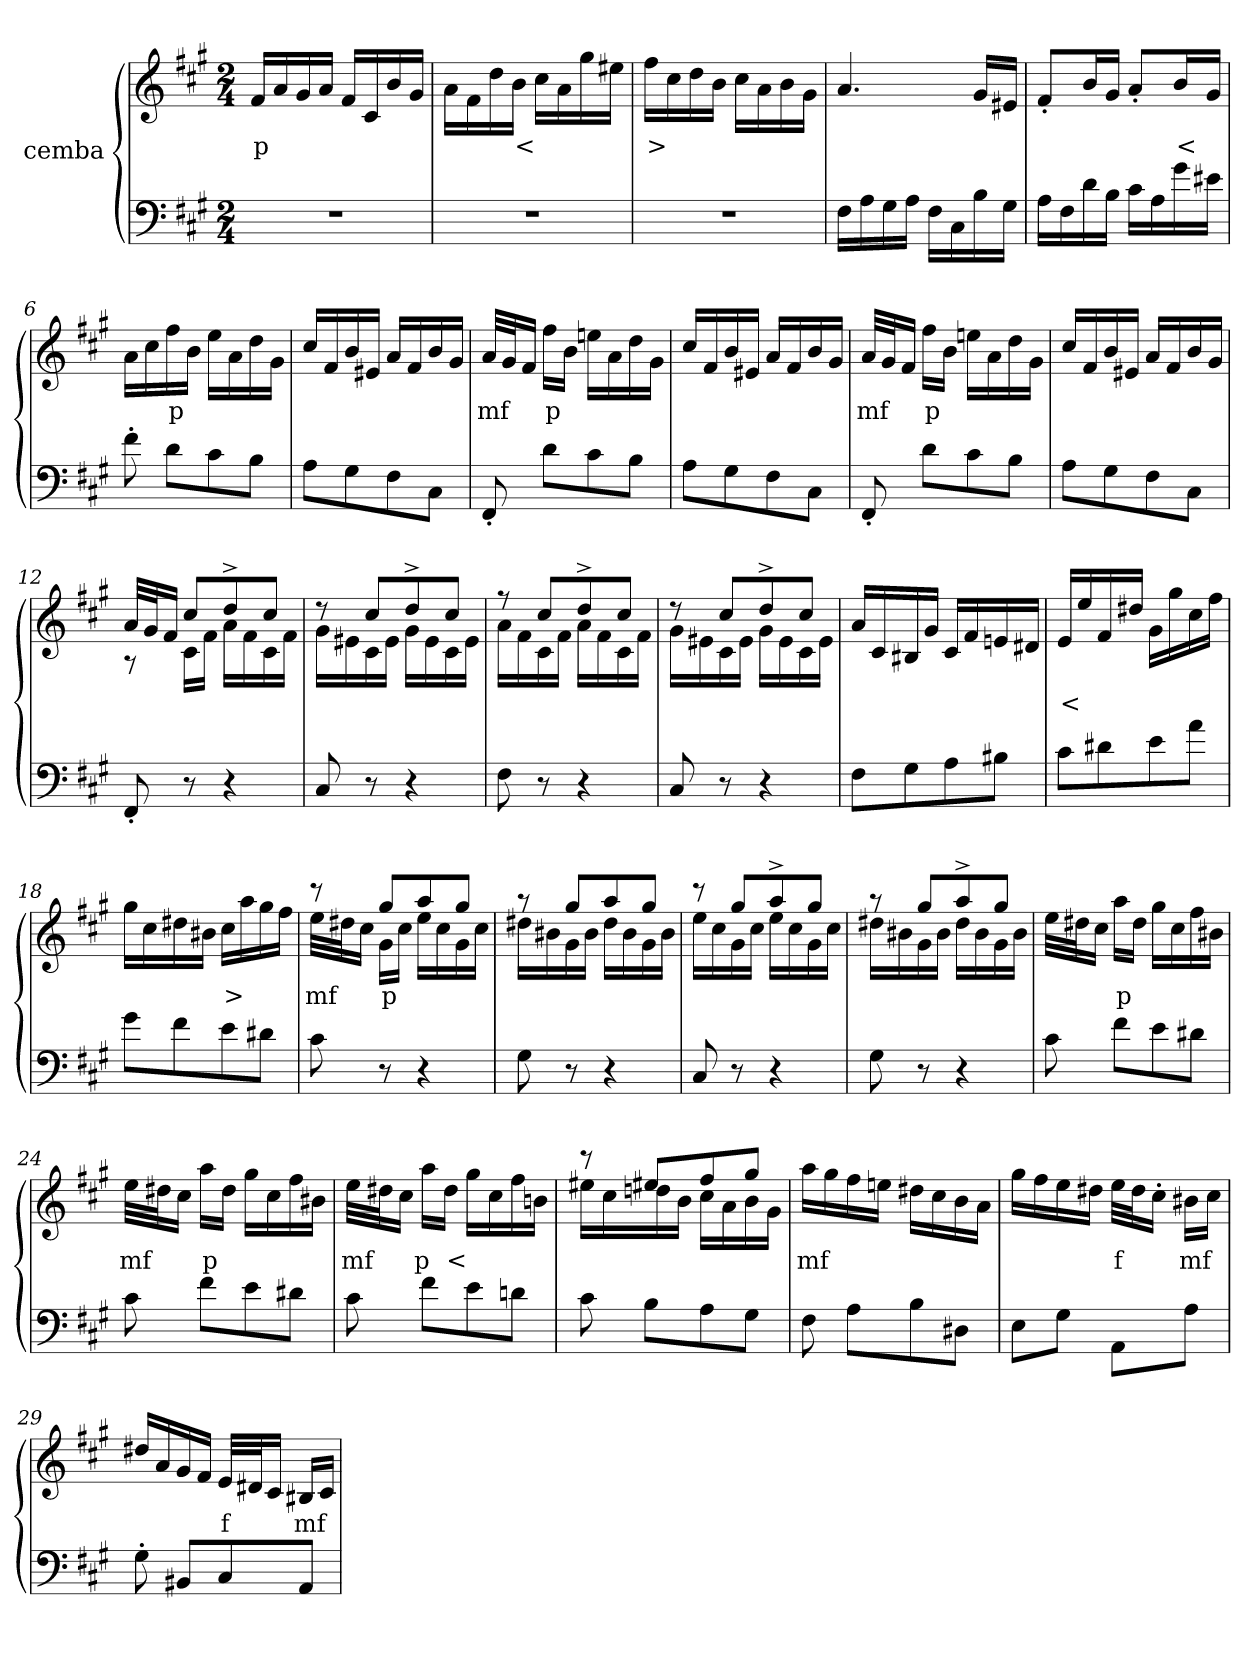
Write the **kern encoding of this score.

**kern	**kern	**text
*part2	*part1	*part1
*staff2	*staff1	*staff1
*I"cemba	*I"cemba	*
*clefF4	*clefG2	*
*k[f#c#g#]	*k[f#c#g#]	*
*M2/4	*M2/4	*
=1	=1	=1
2r	16f#/LL	p
.	16a/	.
.	16g#/	.
.	16a/JJ	.
.	16f#/LL	.
.	16c#/	.
.	16b/	.
.	16g#/JJ	.
=2	=2	=2
2r	16a\LL	.
.	16f#\	.
.	16dd\	.
.	16b\JJ	<
.	16cc#\LL	.
.	16a\	.
.	16gg#\	.
.	16ee#X\JJ	.
=3	=3	=3
2r	16ff#\LL	>
.	16cc#\	.
.	16dd\	.
.	16b\JJ	.
.	16cc#\LL	.
.	16a\	.
.	16b\	.
.	16g#\JJ	.
=4	=4	=4
16F#\LL	4.a/	.
16A\	.	.
16G#\	.	.
16A\JJ	.	.
16F#\LL	.	.
16C#\	.	.
16B\	16g#/LL	.
16G#\JJ	16e#X/JJ	.
=5	=5	=5
16A\LL	8f#'>/L	.
16F#\	.	.
16d\	16b/L	.
16B\JJ	16g#/JJ	.
16c#\LL	8a'>/L	.
16A\	.	.
16g#\	16b/L	<
16e#X\JJ	16g#/JJ	.
=6	=6	=6
8f#'>\	16a\LL	.
.	16cc#\	.
8d\L	16ff#\	p
.	16b\JJ	.
8c#\	16ee\LL	.
.	16a\	.
8B\J	16dd\	.
.	16g#\JJ	.
=7	=7	=7
8A\L	16cc#/LL	.
.	16f#/	.
8G#\	16b/	.
.	16e#X/JJ	.
8F#\	16a/LL	.
.	16f#/	.
8C#\J	16b/	.
.	16g#/JJ	.
=8	=8	=8
8FF#'>/	32a/LLL	mf
.	32g#/J	.
.	16f#/JJ	.
8d\L	16ff#\LL	p
.	16b\JJ	.
8c#\	16een\LL	.
.	16a\	.
8B\J	16dd\	.
.	16g#\JJ	.
=9	=9	=9
8A\L	16cc#/LL	.
.	16f#/	.
8G#\	16b/	.
.	16e#X/JJ	.
8F#\	16a/LL	.
.	16f#/	.
8C#\J	16b/	.
.	16g#/JJ	.
=10	=10	=10
8FF#'>/	32a/LLL	mf
.	32g#/J	.
.	16f#/JJ	.
8d\L	16ff#\LL	p
.	16b\JJ	.
8c#\	16een\LL	.
.	16a\	.
8B\J	16dd\	.
.	16g#\JJ	.
=11	=11	=11
8A\L	16cc#/LL	.
.	16f#/	.
8G#\	16b/	.
.	16e#X/JJ	.
8F#\	16a/LL	.
.	16f#/	.
8C#\J	16b/	.
.	16g#/JJ	.
=12	=12	=12
*	*^	*
8FF#'>/	32a/LLL	8r	.
.	32g#/J	.	.
.	16f#/JJ	.	.
8r	8cc#/L	16c#\LL	.
.	.	16f#\JJ	.
4r	8dd^>/	16a\LL	.
.	.	16f#\	.
.	8cc#/J	16c#\	.
.	.	16f#\JJ	.
=13	=13	=13	=13
8C#/	8r	16g#\LL	.
.	.	16e#X\	.
8r	8cc#/L	16c#\	.
.	.	16e#\JJ	.
4r	8dd^>/	16g#\LL	.
.	.	16e#\	.
.	8cc#/J	16c#\	.
.	.	16e#\JJ	.
=14	=14	=14	=14
8F#\	8r	16a\LL	.
.	.	16f#\	.
8r	8cc#/L	16c#\	.
.	.	16f#\JJ	.
4r	8dd^>/	16a\LL	.
.	.	16f#\	.
.	8cc#/J	16c#\	.
.	.	16f#\JJ	.
=15	=15	=15	=15
8C#/	8r	16g#\LL	.
.	.	16e#X\	.
8r	8cc#/L	16c#\	.
.	.	16e#\JJ	.
4r	8dd^>/	16g#\LL	.
.	.	16e#\	.
.	8cc#/J	16c#\	.
.	.	16e#\JJ	.
*	*v	*v	*
=16	=16	=16
8F#\L	16a/LL	.
.	16c#/	.
8G#\	16B#X/	.
.	16g#/JJ	.
8A\	16c#/LL	.
.	16f#/	.
8B#X\J	16en/	.
.	16d#X/JJ	.
=17	=17	=17
8c#\L	16e/LL	<
.	16ee/	.
8d#X\	16f#/	.
.	16dd#X/JJ	.
8e\	16g#\LL	.
.	16gg#\	.
8a\J	16cc#\	.
.	16ff#\JJ	.
=18	=18	=18
8g#\L	16gg#\LL	.
.	16cc#\	.
8f#\	16dd#X\	.
.	16b#X\JJ	.
8e\	16cc#\LL	>
.	16aa\	.
8d#X\J	16gg#\	.
.	16ff#\JJ	.
=19	=19	=19
*	*^	*
8c#\	8r	32ee\LLL	mf
.	.	32dd#X\J	.
.	.	16cc#\JJ	.
8r	8gg#/L	16g#\LL	p
.	.	16cc#\JJ	.
4r	8aa/	16ee\LL	.
.	.	16cc#\	.
.	8gg#/J	16g#\	.
.	.	16cc#\JJ	.
=20	=20	=20	=20
8G#\	8r	16dd#X\LL	.
.	.	16b#X\	.
8r	8gg#/L	16g#\	.
.	.	16b#\JJ	.
4r	8aa/	16dd#\LL	.
.	.	16b#\	.
.	8gg#/J	16g#\	.
.	.	16b#\JJ	.
=21	=21	=21	=21
8C#/	8r	16ee\LL	.
.	.	16cc#\	.
8r	8gg#/L	16g#\	.
.	.	16cc#\JJ	.
4r	8aa^>/	16ee\LL	.
.	.	16cc#\	.
.	8gg#/J	16g#\	.
.	.	16cc#\JJ	.
=22	=22	=22	=22
8G#\	8r	16dd#X\LL	.
.	.	16b#X\	.
8r	8gg#/L	16g#\	.
.	.	16b#\JJ	.
4r	8aa^>/	16dd#\LL	.
.	.	16b#\	.
.	8gg#/J	16g#\	.
.	.	16b#\JJ	.
*	*v	*v	*
=23	=23	=23
8c#\	32ee\LLL	.
.	32dd#X\J	.
.	16cc#\JJ	.
8f#\L	16aa\LL	p
.	16dd#\JJ	.
8e\	16gg#\LL	.
.	16cc#\	.
8d#X\J	16ff#\	.
.	16b#X\JJ	.
=24	=24	=24
8c#\	32ee\LLL	mf
.	32dd#X\J	.
.	16cc#\JJ	.
8f#\L	16aa\LL	p
.	16dd#\JJ	.
8e\	16gg#\LL	.
.	16cc#\	.
8d#X\J	16ff#\	.
.	16b#X\JJ	.
=25	=25	=25
8c#\	32ee\LLL	mf
.	32dd#X\J	.
.	16cc#\JJ	.
8f#\L	16aa\LL	p
.	16dd#\JJ	<
8e\	16gg#\LL	.
.	16cc#\	.
8dn\J	16ff#\	.
.	16bn\JJ	.
=26	=26	=26
*	*^	*
8c#\	8r	16ee#\LL	.
.	.	16cc#\	.
8B\L	8ee#X/L	16ddn\	.
.	.	16b\JJ	.
8A\	8ff#/	16cc#\LL	.
.	.	16a\	.
8G#\J	8gg#/J	16b\	.
.	.	16g#\JJ	.
*	*v	*v	*
=27	=27	=27
8F#\	16aa\LL	mf
.	16gg#\	.
8A\L	16ff#\	.
.	16een\JJ	.
8B\	16dd#X\LL	.
.	16cc#\	.
8D#X\J	16b\	.
.	16a\JJ	.
=28	=28	=28
8E\L	16gg#\LL	.
.	16ff#\	.
8G#\J	16ee\	.
.	16dd#X\JJ	.
8AA\L	32ee\LLL	f
.	32dd#\J	.
.	16cc#'>\JJ	.
8A\J	16b#X\LL	mf
.	16cc#\JJ	.
=29	=29	=29
8G#'>\	16dd#X/LL	.
.	16a/	.
8BB#X/L	16g#/	.
.	16f#/JJ	.
8C#/	32e/LLL	f
.	32d#/J	.
.	16c#/JJ	.
8AA/J	16B#X/LL	mf
.	16c#/JJ	.
=	=	=
*-	*-	*-
